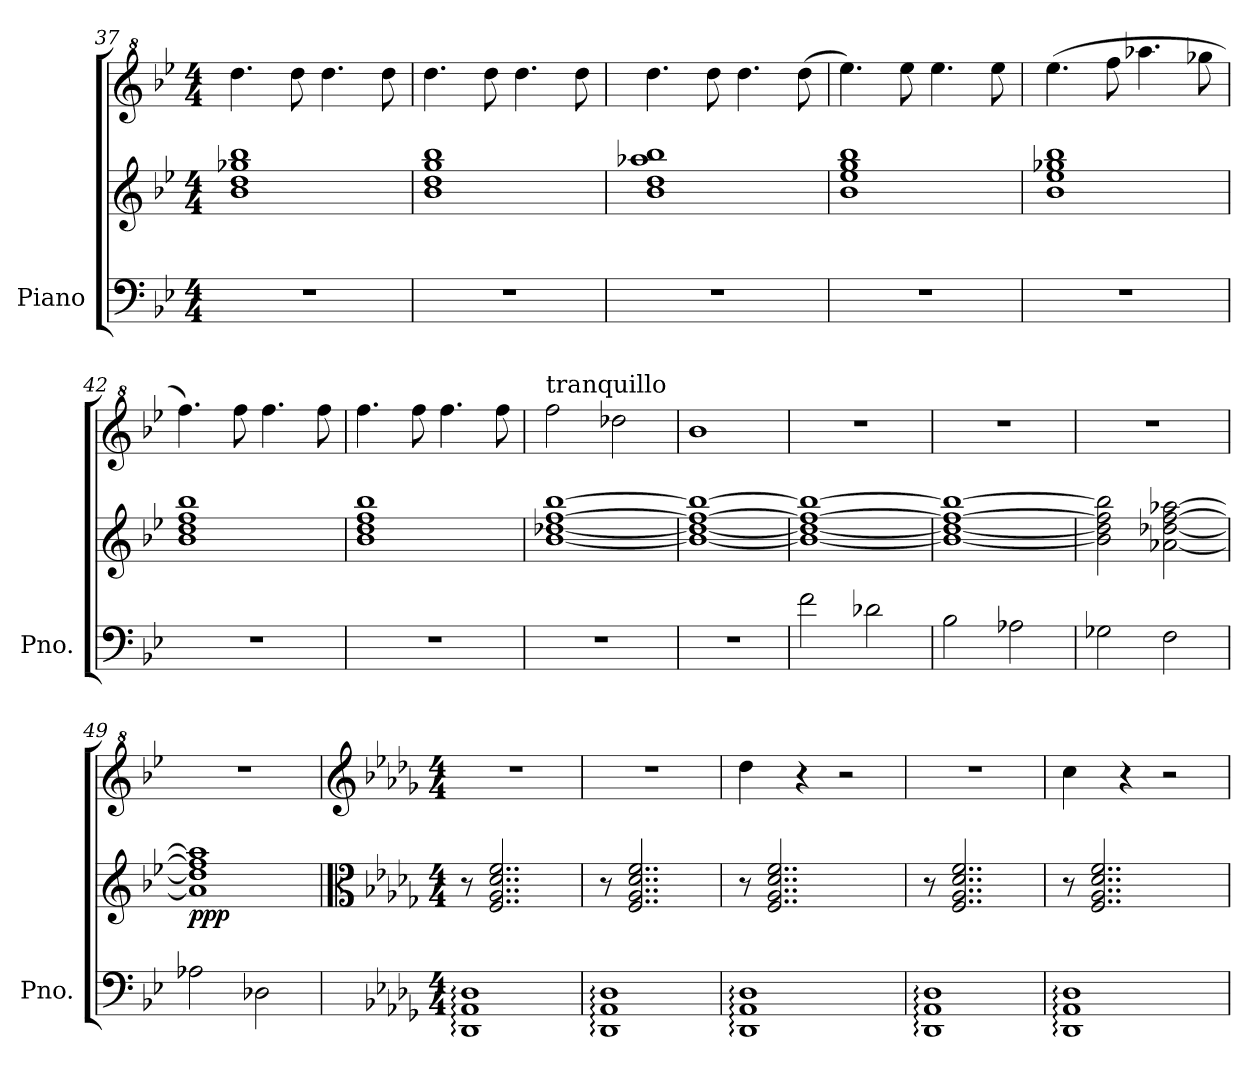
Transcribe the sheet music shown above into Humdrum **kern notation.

**kern	**kern	**kern	**dynam
*part1	*part1	*part1	*part1
*staff3	*staff2	*staff1	*staff1/2/3
*I"Piano	*	*	*
*I'Pno.	*	*	*
*clefF4	*clefG2	*clefG^2	*
*k[b-e-]	*k[b-e-]	*k[b-e-]	*
*M4/4	*M4/4	*M4/4	*
=37	=37	=37	=37
1r	1b- 1dd 1gg-X 1bb-	4.ddd\	.
.	.	8ddd\	.
.	.	4.ddd\	.
.	.	8ddd\	.
=38	=38	=38	=38
1r	1b- 1dd 1gg 1bb-	4.ddd\	.
.	.	8ddd\	.
.	.	4.ddd\	.
.	.	8ddd\	.
=39	=39	=39	=39
1r	1b- 1dd 1aa-X 1bb-	4.ddd\	.
.	.	8ddd\	.
.	.	4.ddd\	.
.	.	(8ddd\	.
=40	=40	=40	=40
1r	1b- 1ee- 1gg 1bb-	4.eee-\)	.
.	.	8eee-\	.
.	.	4.eee-\	.
.	.	8eee-\	.
=41	=41	=41	=41
1r	1b- 1ee- 1gg-X 1bb-	(4.eee-\	.
.	.	8fff\	.
.	.	4.aaa-X\	.
.	.	8ggg-X\	.
!!LO:LB:g=z
=42	=42	=42	=42
1r	1b- 1dd 1ff 1bb-	4.fff\)	.
.	.	8fff\	.
.	.	4.fff\	.
.	.	8fff\	.
=43	=43	=43	=43
1r	1b- 1dd 1ff 1bb-	4.fff\	.
.	.	8fff\	.
.	.	4.fff\	.
.	.	8fff\	.
=44	=44	=44	=44
!	!	!LO:TX:a:t=tranquillo	!
1r	[1b- [1dd-X [1ff [1bb-	2fff\	.
.	.	2ddd-X\	.
=45	=45	=45	=45
1r	1b-_ 1dd-_ 1ff_ 1bb-_	1bb-	.
=46	=46	=46	=46
2f\	1b-_ 1dd-_ 1ff_ 1bb-_	1r	.
2d-X\	.	.	.
=47	=47	=47	=47
2B-\	1b-_ 1dd-_ 1ff_ 1bb-_	1r	.
2A-X\	.	.	.
=48	=48	=48	=48
2G-X\	2b-\] 2dd-\] 2ff\] 2bb-\]	1r	.
2F\	[2a-X\ [2dd-X\ [2ff\ [2aa-X\	.	.
=49	=49	=49	=49
!	!	!	!LO:DY:b=2
2A-X\	1a-] 1dd-] 1ff] 1aa-]	1r	ppp
2D-X\	.	.	.
=50	=50	=50	=50
*	*clefC3	*clefG2	*
*k[b-e-a-d-g-]	*k[b-e-a-d-g-]	*k[b-e-a-d-g-]	*
*M4/4	*M4/4	*M4/4	*
1DD-: 1AA-: 1D-:	8r	1r	.
.	2..F/ 2..A-/ 2..d-/ 2..f/	.	.
=51	=51	=51	=51
1DD-: 1AA-: 1D-:	8r	1r	.
.	2..F/ 2..A-/ 2..d-/ 2..f/	.	.
=52	=52	=52	=52
1DD-: 1AA-: 1D-:	8r	4dd-\	.
.	2..F/ 2..A-/ 2..d-/ 2..f/	.	.
.	.	4r	.
.	.	2r	.
!!LO:LB:g=z
=53	=53	=53	=53
1DD-: 1AA-: 1D-:	8r	1r	.
.	2..F/ 2..A-/ 2..d-/ 2..f/	.	.
=54	=54	=54	=54
1DD-: 1AA-: 1D-:	8r	4cc\	.
.	2..F/ 2..A-/ 2..d-/ 2..f/	.	.
.	.	4r	.
.	.	2r	.
=	=	=	=
*-	*-	*-	*-
